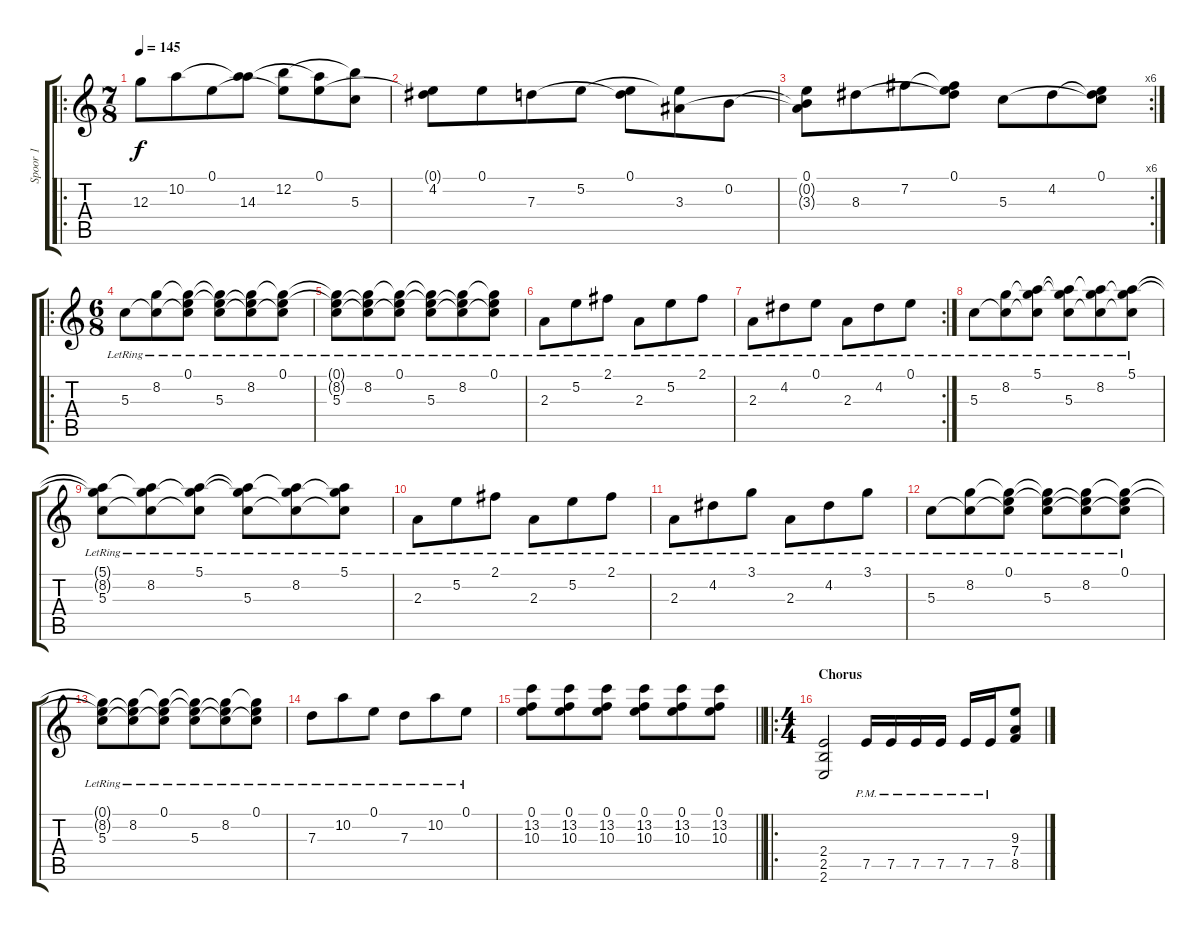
\track ("Spoor 1" "Spoor 1") {instrument distortionguitar}
\staff {score tabs}
\tuning (E4 B3 G3 D3 A2 D2) {hide}
\ro
\ts (7 8)
\tempo 145
\clef g2
\ks c
12.3.8{dy f instrument distortionguitar} 10.2.8 0.1.8 (10.2{t} 14.3).8 (0.1{t} 12.2).8 (0.1 14.3{t}).8 (12.2{t} 5.3).8 |
(0.1{t} 4.2).8 0.1.8 7.3.8 5.2.8 (0.1 7.3{t}).8 (5.2{t} 3.3).8 0.2.8 |
\rc 6
(0.1 0.2{t} 3.3{t}).8 8.3.8 7.2.8 (0.1 7.2{t} 8.3{t}).8 5.3.8 4.2.8 (0.1 4.2{t} 5.3{t}).8 |
\ro
\ts (6 8)
5.3{lr}.8 (8.2{lr} 5.3{t}).8 (0.1{lr} 8.2{t} 5.3{t}).8 (0.1{t} 8.2{t} 5.3{lr}).8 (0.1{t} 8.2{lr} 5.3{t}).8 (0.1{lr} 8.2{t} 5.3{t}).8 |
(0.1{t} 8.2{t} 5.3{lr}).8 (0.1{t} 8.2{lr} 5.3{t}).8 (0.1{lr} 8.2{t} 5.3{t}).8 (0.1{t} 8.2{t} 5.3{lr}).8 (0.1{t} 8.2{lr} 5.3{t}).8 (0.1{lr} 8.2{t} 5.3{t}).8 |
2.3{lr}.8 5.2{lr}.8 2.1{lr}.8 2.3{lr}.8 5.2{lr}.8 2.1{lr}.8 |
\rc 2
2.3{lr}.8 4.2{lr}.8 0.1{lr}.8 2.3{lr}.8 4.2{lr}.8 0.1{lr}.8 |
5.3{lr}.8 (8.2{lr} 5.3{t}).8 (5.1{lr} 8.2{t} 5.3{t}).8 (5.1{t} 8.2{t} 5.3{lr}).8 (5.1{t} 8.2{lr} 5.3{t}).8 (5.1{lr} 8.2{t} 5.3{t}).8 |
(5.1{t} 8.2{t} 5.3{lr}).8 (5.1{t} 8.2{lr} 5.3{t}).8 (5.1{lr} 8.2{t} 5.3{t}).8 (5.1{t} 8.2{t} 5.3{lr}).8 (5.1{t} 8.2{lr} 5.3{t}).8 (5.1{lr} 8.2{t} 5.3{t}).8 |
2.3{lr}.8 5.2{lr}.8 2.1{lr}.8 2.3{lr}.8 5.2{lr}.8 2.1{lr}.8 |
2.3{lr}.8 4.2{lr}.8 3.1{lr}.8 2.3{lr}.8 4.2{lr}.8 3.1{lr}.8 |
5.3{lr}.8 (8.2{lr} 5.3{t}).8 (0.1{lr} 8.2{t} 5.3{t}).8 (0.1{t} 8.2{t} 5.3{lr}).8 (0.1{t} 8.2{lr} 5.3{t}).8 (0.1{lr} 8.2{t} 5.3{t}).8 |
(0.1{t} 8.2{t} 5.3{lr}).8 (0.1{t} 8.2{lr} 5.3{t}).8 (0.1{lr} 8.2{t} 5.3{t}).8 (0.1{t} 8.2{t} 5.3{lr}).8 (0.1{t} 8.2{lr} 5.3{t}).8 (0.1{lr} 8.2{t} 5.3{t}).8 |
7.3{lr}.8 10.2{lr}.8 0.1{lr}.8 7.3{lr}.8 10.2{lr}.8 0.1{lr}.8 |
\barLineRight lightlight
(0.1 13.2 10.3).8 (0.1 13.2 10.3).8 (0.1 13.2 10.3).8 (0.1 13.2 10.3).8 (0.1 13.2 10.3).8 (0.1 13.2 10.3).8 |
\ro
\ts (4 4)
\section ("" "Chorus")
(2.4 2.5 2.6).2 7.5{pm}.16 7.5{pm}.16 7.5{pm}.16 7.5{pm}.16 7.5{pm}.16 7.5{pm}.16 (9.3 7.4 8.5).8
